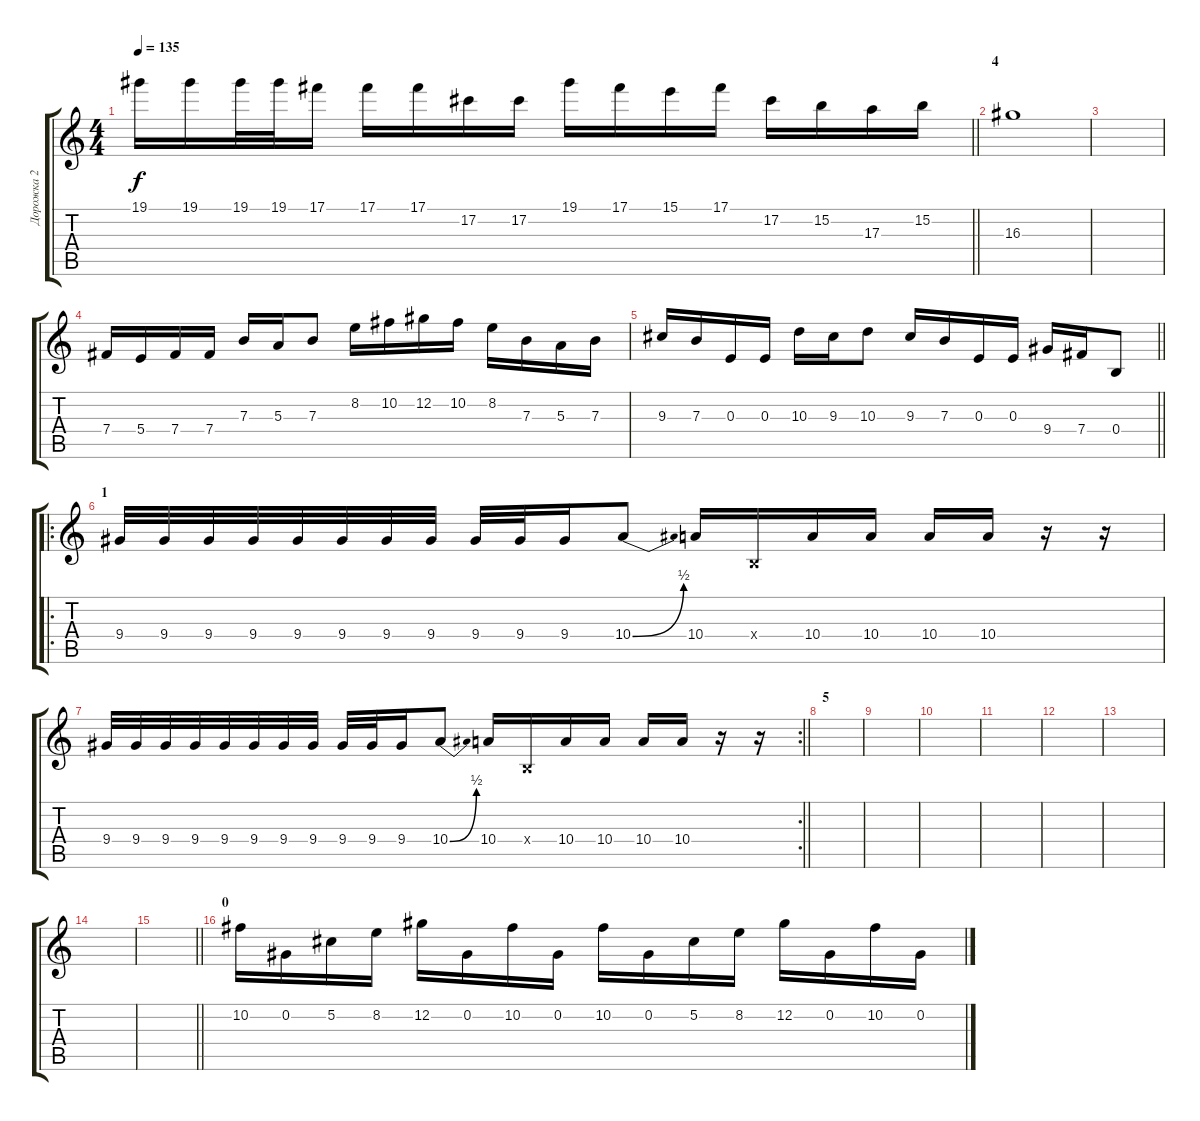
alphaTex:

\track ("Дорожка 2" "Дорожка 2") {instrument distortionguitar}
\staff {score tabs}
\tuning (Db4 Ab3 E3 B2 Gb2 B1) {hide}
\ts (4 4)
\tempo 135
\clef g2
\barLineRight lightlight
\ks c
19.1.16{dy f} 19.1.16 19.1.32 19.1.32 17.1.16 17.1.16 17.1.16 17.2.16 17.2.16 19.1.16 17.1.16 15.1.16 17.1.16 17.2.16 15.2.16 17.3.16 15.2.16 |
\section ("" "4")
16.3.1 |
|
7.4.16 5.4.16 7.4.16 7.4.16 7.3.16 5.3.16 7.3.8 8.2.16 10.2.16 12.2.16 10.2.16 8.2.16 7.3.16 5.3.16 7.3.16 |
\barLineRight lightlight
9.3.16 7.3.16 0.3.16 0.3.16 10.3.16 9.3.16 10.3.8 9.3.16 7.3.16 0.3.16 0.3.16 9.4.16 7.4.16 0.4.8 |
\ro
\section ("" "1")
9.4.32 9.4.32 9.4.32 9.4.32 9.4.32 9.4.32 9.4.32 9.4.32 9.4.32 9.4.32 9.4.16 10.4{be (bend 0 0 60 2)}.8 10.4.16 0.4{x}.16 10.4.16 10.4.16 10.4.16 10.4.16 r.16 r.16 |
\rc 2
\barLineRight lightlight
9.4.32 9.4.32 9.4.32 9.4.32 9.4.32 9.4.32 9.4.32 9.4.32 9.4.32 9.4.32 9.4.16 10.4{be (bend 0 0 60 2)}.8 10.4.16 0.4{x}.16 10.4.16 10.4.16 10.4.16 10.4.16 r.16 r.16 |
\section ("" "5")
|
|
|
|
|
|
|
\barLineRight lightlight
|
\section ("" "0")
10.2.16 0.2.16 5.2.16 8.2.16 12.2.16 0.2.16 10.2.16 0.2.16 10.2.16 0.2.16 5.2.16 8.2.16 12.2.16 0.2.16 10.2.16 0.2.16
